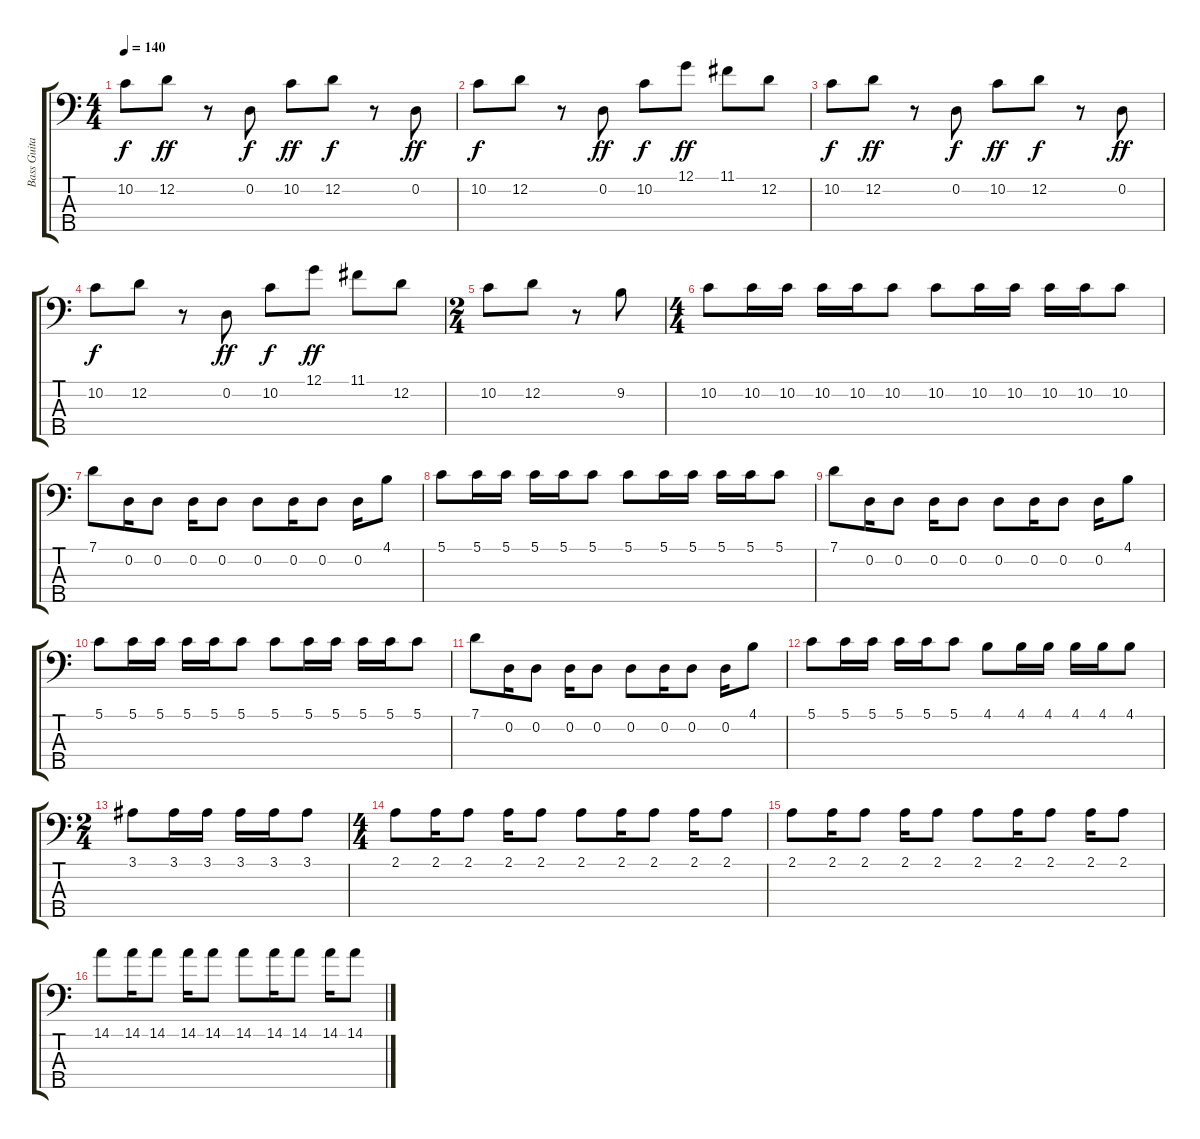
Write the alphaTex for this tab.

\track ("Bass Guitar" "Bass Guita") {instrument electricbassfinger}
\staff {score tabs}
\tuning (G2 D2 A1 E1 B0) {hide}
\ts (4 4)
\tempo 140
\clef f4
\ks c
10.2.8{dy f} 12.2.8{dy ff} r.8 0.2.8{dy f} 10.2.8{dy ff} 12.2.8{dy f} r.8 0.2.8{dy ff} |
10.2.8{dy f} 12.2.8 r.8 0.2.8{dy ff} 10.2.8{dy f} 12.1.8{dy ff} 11.1.8 12.2.8 |
10.2.8{dy f} 12.2.8{dy ff} r.8 0.2.8{dy f} 10.2.8{dy ff} 12.2.8{dy f} r.8 0.2.8{dy ff} |
10.2.8{dy f} 12.2.8 r.8 0.2.8{dy ff} 10.2.8{dy f} 12.1.8{dy ff} 11.1.8 12.2.8 |
\ts (2 4)
10.2.8 12.2.8 r.8 9.2.8 |
\ts (4 4)
10.2.8 10.2.16 10.2.16 10.2.16 10.2.16 10.2.8 10.2.8 10.2.16 10.2.16 10.2.16 10.2.16 10.2.8 |
7.1.8 0.2.16 0.2.8 0.2.16 0.2.8 0.2.8 0.2.16 0.2.8 0.2.16 4.1.8 |
5.1.8 5.1.16 5.1.16 5.1.16 5.1.16 5.1.8 5.1.8 5.1.16 5.1.16 5.1.16 5.1.16 5.1.8 |
7.1.8 0.2.16 0.2.8 0.2.16 0.2.8 0.2.8 0.2.16 0.2.8 0.2.16 4.1.8 |
5.1.8 5.1.16 5.1.16 5.1.16 5.1.16 5.1.8 5.1.8 5.1.16 5.1.16 5.1.16 5.1.16 5.1.8 |
7.1.8 0.2.16 0.2.8 0.2.16 0.2.8 0.2.8 0.2.16 0.2.8 0.2.16 4.1.8 |
5.1.8 5.1.16 5.1.16 5.1.16 5.1.16 5.1.8 4.1.8 4.1.16 4.1.16 4.1.16 4.1.16 4.1.8 |
\ts (2 4)
3.1.8 3.1.16 3.1.16 3.1.16 3.1.16 3.1.8 |
\ts (4 4)
2.1.8 2.1.16 2.1.8 2.1.16 2.1.8 2.1.8 2.1.16 2.1.8 2.1.16 2.1.8 |
2.1.8 2.1.16 2.1.8 2.1.16 2.1.8 2.1.8 2.1.16 2.1.8 2.1.16 2.1.8 |
14.1.8 14.1.16 14.1.8 14.1.16 14.1.8 14.1.8 14.1.16 14.1.8 14.1.16 14.1.8
